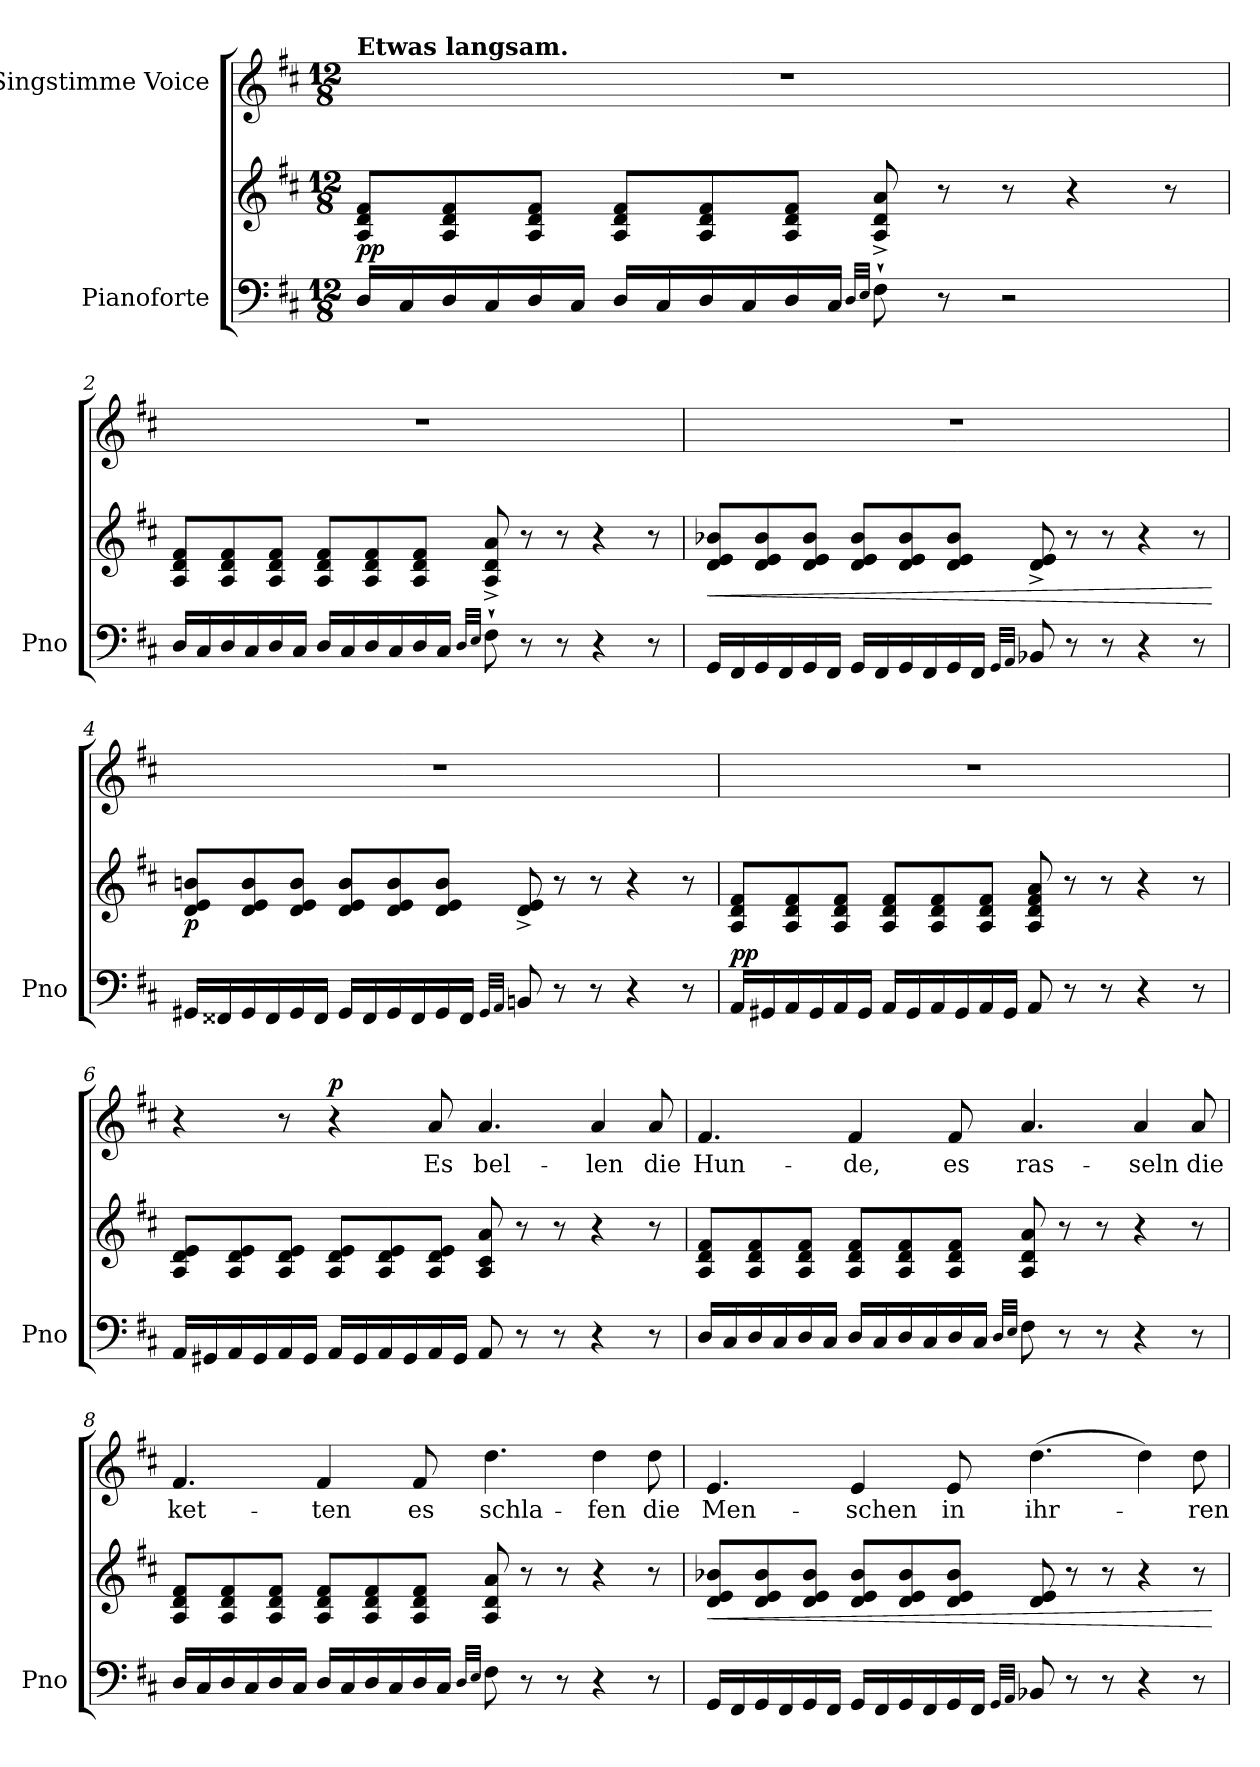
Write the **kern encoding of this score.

**kern	**kern	**dynam	**kern	**text	**dynam
*part2	*part2	*part2	*part1	*part1	*part1
*staff3	*staff2	*staff2/3	*staff1	*staff1	*staff1
*I"Pianoforte	*	*	*I"Singstimme Voice	*	*
*I'Pno	*	*	*	*	*
*clefF4	*clefG2	*	*clefG2	*	*
*k[f#c#]	*k[f#c#]	*	*k[f#c#]	*	*
*M12/8	*M12/8	*	*M12/8	*	*
*MM100	*MM100	*	*MM100	*	*
=1	=1	=1	=1	=1	=1
!	!	!	!LO:TX:a:B:t=Etwas langsam.	!	!
!	!	!LO:DY:b	!	!	!
16D/LL	8A/ 8d/ 8f#/L	pp	1.r	.	.
16C#/	.	.	.	.	.
16D/	8A/ 8d/ 8f#/	.	.	.	.
16C#/	.	.	.	.	.
16D/	8A/ 8d/ 8f#/J	.	.	.	.
16C#/JJ	.	.	.	.	.
16D/LL	8A/ 8d/ 8f#/L	.	.	.	.
16C#/	.	.	.	.	.
16D/	8A/ 8d/ 8f#/	.	.	.	.
16C#/	.	.	.	.	.
16D/	8A/ 8d/ 8f#/J	.	.	.	.
16C#/JJ	.	.	.	.	.
32qD/LLL	.	.	.	.	.
32qE/JJJ	.	.	.	.	.
8F#`\	8A/^ 8d/^ 8a/^	.	.	.	.
8r	8r	.	.	.	.
2r	8r	.	.	.	.
.	4r	.	.	.	.
.	8r	.	.	.	.
!!LO:LB:g=z
=2	=2	=2	=2	=2	=2
16D/LL	8A/ 8d/ 8f#/L	.	1.r	.	.
16C#/	.	.	.	.	.
16D/	8A/ 8d/ 8f#/	.	.	.	.
16C#/	.	.	.	.	.
16D/	8A/ 8d/ 8f#/J	.	.	.	.
16C#/JJ	.	.	.	.	.
16D/LL	8A/ 8d/ 8f#/L	.	.	.	.
16C#/	.	.	.	.	.
16D/	8A/ 8d/ 8f#/	.	.	.	.
16C#/	.	.	.	.	.
16D/	8A/ 8d/ 8f#/J	.	.	.	.
16C#/JJ	.	.	.	.	.
32qD/LLL	.	.	.	.	.
32qE/JJJ	.	.	.	.	.
8F#`\	8A/^ 8d/^ 8a/^	.	.	.	.
8r	8r	.	.	.	.
8r	8r	.	.	.	.
4r	4r	.	.	.	.
8r	8r	.	.	.	.
!!LO:LB:g=z
=3	=3	=3	=3	=3	=3
!	!	!LO:HP:b	!	!	!
16GG/LL	8d/ 8e/ 8b-X/L	<	1.r	.	.
16FF#/	.	.	.	.	.
16GG/	8d/ 8e/ 8b-/	.	.	.	.
16FF#/	.	.	.	.	.
16GG/	8d/ 8e/ 8b-/J	.	.	.	.
16FF#/JJ	.	.	.	.	.
16GG/LL	8d/ 8e/ 8b-/L	.	.	.	.
16FF#/	.	.	.	.	.
16GG/	8d/ 8e/ 8b-/	.	.	.	.
16FF#/	.	.	.	.	.
16GG/	8d/ 8e/ 8b-/J	.	.	.	.
16FF#/JJ	.	.	.	.	.
32qGG/LLL	.	.	.	.	.
32qAA/JJJ	.	.	.	.	.
8BB-X/	8d/^ 8e/^	.	.	.	.
8r	8r	.	.	.	.
8r	8r	.	.	.	.
4r	4r	.	.	.	.
8r	8r	.	.	.	.
.	.	[	.	.	.
=4	=4	=4	=4	=4	=4
!	!	!LO:DY:b	!	!	!
16GG#X/LL	8d/ 8e/ 8bn/L	p	1.r	.	.
16FF##X/	.	.	.	.	.
16GG#/	8d/ 8e/ 8b/	.	.	.	.
16FF##/	.	.	.	.	.
16GG#/	8d/ 8e/ 8b/J	.	.	.	.
16FF##/JJ	.	.	.	.	.
16GG#/LL	8d/ 8e/ 8b/L	.	.	.	.
16FF##/	.	.	.	.	.
16GG#/	8d/ 8e/ 8b/	.	.	.	.
16FF##/	.	.	.	.	.
16GG#/	8d/ 8e/ 8b/J	.	.	.	.
16FF##/JJ	.	.	.	.	.
32qGG#/LLL	.	.	.	.	.
32qAA/JJJ	.	.	.	.	.
8BBn/	8d/^ 8e/^	.	.	.	.
8r	8r	.	.	.	.
8r	8r	.	.	.	.
4r	4r	.	.	.	.
8r	8r	.	.	.	.
!!LO:PB:g=z
=5	=5	=5	=5	=5	=5
!	!	!LO:DY:a=2	!	!	!
16AA/LL	8A/ 8d/ 8f#/L	pp	1.r	.	.
16GG#X/	.	.	.	.	.
16AA/	8A/ 8d/ 8f#/	.	.	.	.
16GG#/	.	.	.	.	.
16AA/	8A/ 8d/ 8f#/J	.	.	.	.
16GG#/JJ	.	.	.	.	.
16AA/LL	8A/ 8d/ 8f#/L	.	.	.	.
16GG#/	.	.	.	.	.
16AA/	8A/ 8d/ 8f#/	.	.	.	.
16GG#/	.	.	.	.	.
16AA/	8A/ 8d/ 8f#/J	.	.	.	.
16GG#/JJ	.	.	.	.	.
8AA/	8A/ 8d/ 8f#/ 8a/	.	.	.	.
8r	8r	.	.	.	.
8r	8r	.	.	.	.
4r	4r	.	.	.	.
8r	8r	.	.	.	.
=6	=6	=6	=6	=6	=6
16AA/LL	8A/ 8d/ 8e/L	.	4r	.	.
16GG#X/	.	.	.	.	.
16AA/	8A/ 8d/ 8e/	.	.	.	.
16GG#/	.	.	.	.	.
16AA/	8A/ 8d/ 8e/J	.	8r	.	.
16GG#/JJ	.	.	.	.	.
!	!	!	!	!	!LO:DY:a
16AA/LL	8A/ 8d/ 8e/L	.	4r	.	p
16GG#/	.	.	.	.	.
16AA/	8A/ 8d/ 8e/	.	.	.	.
16GG#/	.	.	.	.	.
!	!	!	!	!LO:LY:b	!
16AA/	8A/ 8d/ 8e/J	.	8a/	Es	.
16GG#/JJ	.	.	.	.	.
!	!	!	!	!LO:LY:b	!
8AA/	8A/ 8c#/ 8a/	.	4.a/	bel-	.
8r	8r	.	.	.	.
8r	8r	.	.	.	.
!	!	!	!	!LO:LY:b	!
4r	4r	.	4a/	-len	.
!	!	!	!	!LO:LY:b	!
8r	8r	.	8a/	die	.
!!LO:PB:g=z
=7	=7	=7	=7	=7	=7
!	!	!	!	!LO:LY:b	!
16D/LL	8A/ 8d/ 8f#/L	.	4.f#/	Hun-	.
16C#/	.	.	.	.	.
16D/	8A/ 8d/ 8f#/	.	.	.	.
16C#/	.	.	.	.	.
16D/	8A/ 8d/ 8f#/J	.	.	.	.
16C#/JJ	.	.	.	.	.
!	!	!	!	!LO:LY:b	!
16D/LL	8A/ 8d/ 8f#/L	.	4f#/	-de,	.
16C#/	.	.	.	.	.
16D/	8A/ 8d/ 8f#/	.	.	.	.
16C#/	.	.	.	.	.
!	!	!	!	!LO:LY:b	!
16D/	8A/ 8d/ 8f#/J	.	8f#/	es	.
16C#/JJ	.	.	.	.	.
32qD/LLL	.	.	.	.	.
32qE/JJJ	.	.	.	.	.
!	!	!	!	!LO:LY:b	!
8F#\	8A/ 8d/ 8a/	.	4.a/	ras-	.
8r	8r	.	.	.	.
8r	8r	.	.	.	.
!	!	!	!	!LO:LY:b	!
4r	4r	.	4a/	-seln	.
!	!	!	!	!LO:LY:b	!
8r	8r	.	8a/	die	.
=8	=8	=8	=8	=8	=8
!	!	!	!	!LO:LY:b	!
16D/LL	8A/ 8d/ 8f#/L	.	4.f#/	ket-	.
16C#/	.	.	.	.	.
16D/	8A/ 8d/ 8f#/	.	.	.	.
16C#/	.	.	.	.	.
16D/	8A/ 8d/ 8f#/J	.	.	.	.
16C#/JJ	.	.	.	.	.
!	!	!	!	!LO:LY:b	!
16D/LL	8A/ 8d/ 8f#/L	.	4f#/	-ten	.
16C#/	.	.	.	.	.
16D/	8A/ 8d/ 8f#/	.	.	.	.
16C#/	.	.	.	.	.
!	!	!	!	!LO:LY:b	!
16D/	8A/ 8d/ 8f#/J	.	8f#/	es	.
16C#/JJ	.	.	.	.	.
32qD/LLL	.	.	.	.	.
32qE/JJJ	.	.	.	.	.
!	!	!	!	!LO:LY:b	!
8F#\	8A/ 8d/ 8a/	.	4.dd\	schla-	.
8r	8r	.	.	.	.
8r	8r	.	.	.	.
!	!	!	!	!LO:LY:b	!
4r	4r	.	4dd\	-fen	.
!	!	!	!	!LO:LY:b	!
8r	8r	.	8dd\	die	.
!!LO:LB:g=z
=9	=9	=9	=9	=9	=9
!	!	!LO:HP:b	!	!LO:LY:b	!
16GG/LL	8d/ 8e/ 8b-X/L	<	4.e/	Men-	.
16FF#/	.	.	.	.	.
16GG/	8d/ 8e/ 8b-/	.	.	.	.
16FF#/	.	.	.	.	.
16GG/	8d/ 8e/ 8b-/J	.	.	.	.
16FF#/JJ	.	.	.	.	.
!	!	!	!	!LO:LY:b	!
16GG/LL	8d/ 8e/ 8b-/L	.	4e/	-schen	.
16FF#/	.	.	.	.	.
16GG/	8d/ 8e/ 8b-/	.	.	.	.
16FF#/	.	.	.	.	.
!	!	!	!	!LO:LY:b	!
16GG/	8d/ 8e/ 8b-/J	.	8e/	in	.
16FF#/JJ	.	.	.	.	.
32qGG/LLL	.	.	.	.	.
32qAA/JJJ	.	.	.	.	.
!	!	!	!	!LO:LY:b	!
8BB-X/	8d/ 8e/	.	(>4.dd\	ihr-	.
8r	8r	.	.	.	.
8r	8r	.	.	.	.
4r	4r	.	4dd\)	.	.
!	!	!	!	!LO:LY:b	!
8r	8r	.	8dd\	-ren	.
.	.	[	.	.	.
=	=	=	=	=	=
*-	*-	*-	*-	*-	*-
